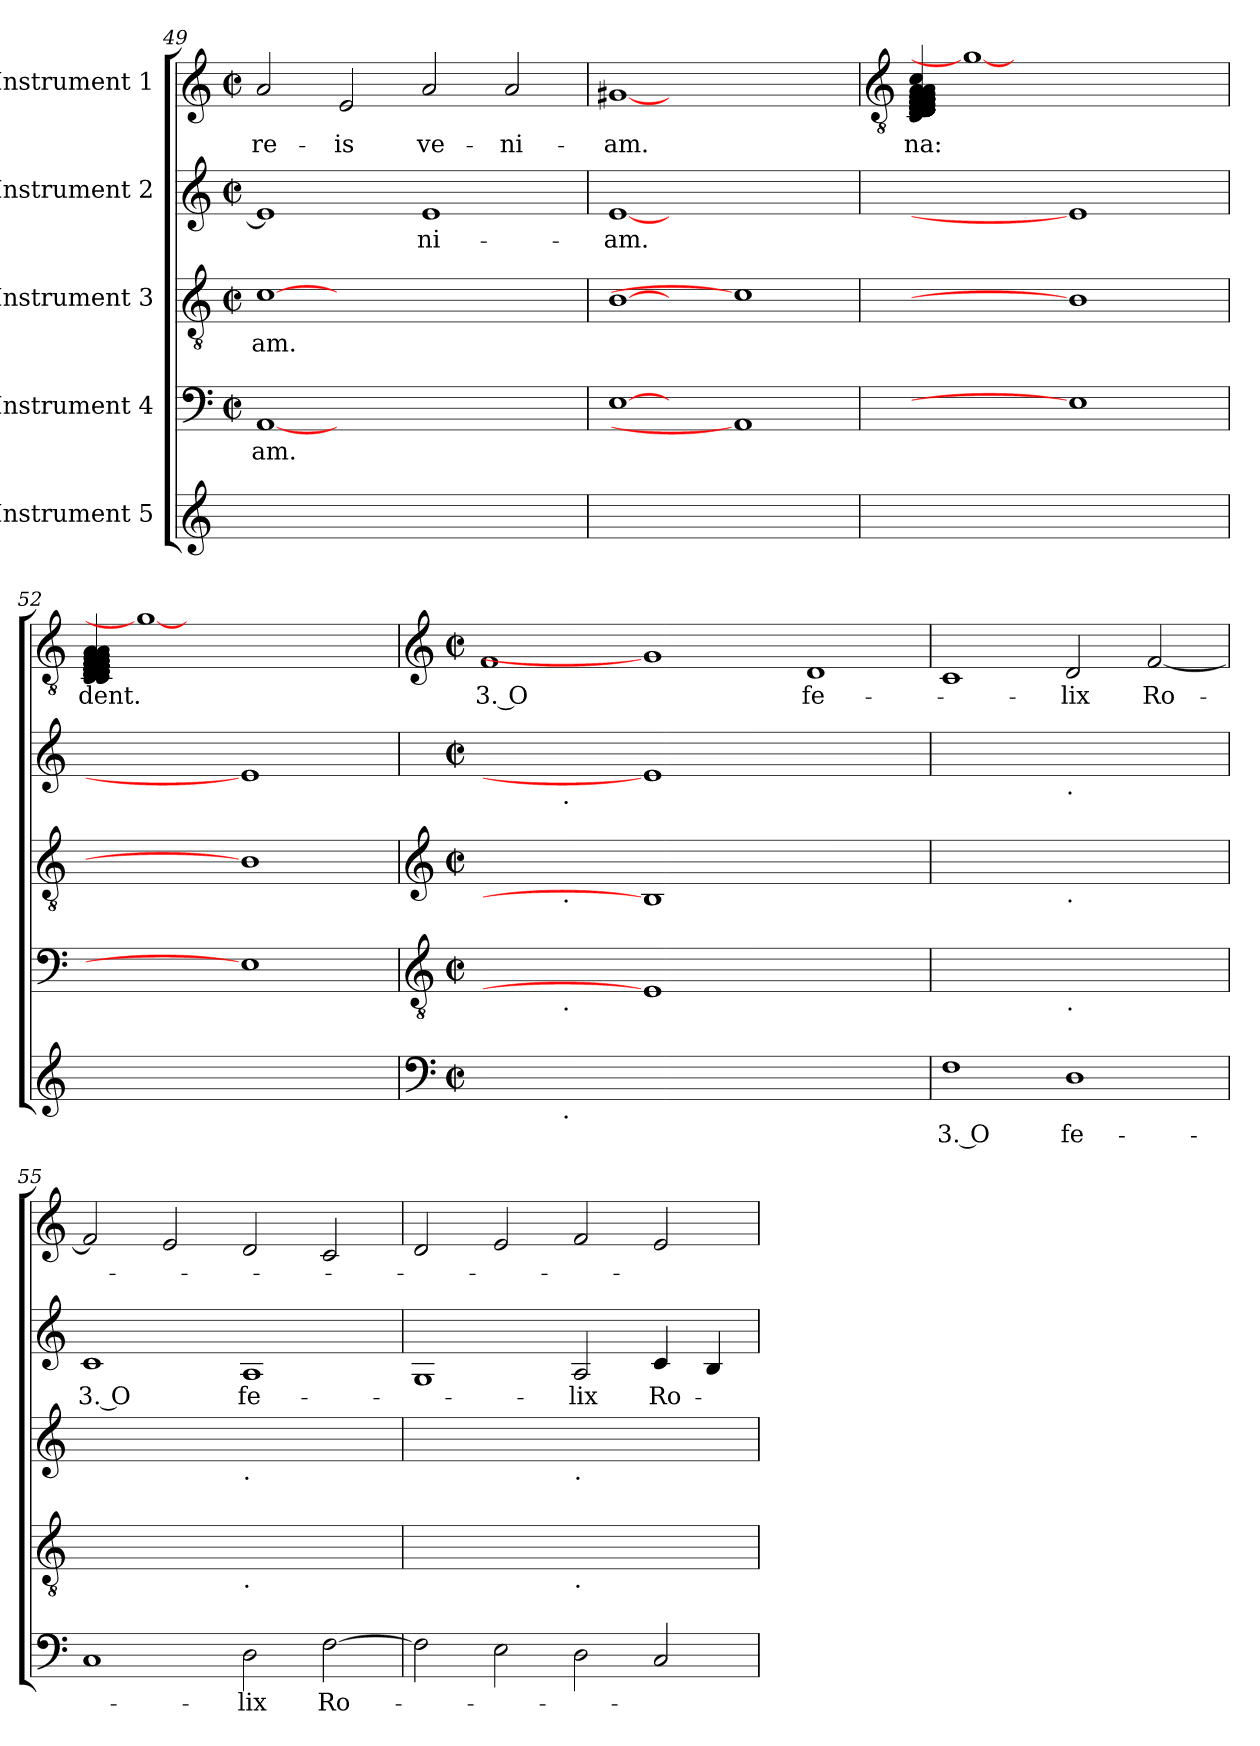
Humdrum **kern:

**kern	**text	**kern	**text	**kern	**text	**kern	**text	**kern	**text
*part5	*part5	*part4	*part4	*part3	*part3	*part2	*part2	*part1	*part1
*staff5	*staff5	*staff4	*staff4	*staff3	*staff3	*staff2	*staff2	*staff1	*staff1
*I"Instrument 5	*	*I"Instrument 4	*	*I"Instrument 3	*	*I"Instrument 2	*	*I"Instrument 1	*
*clefG2	*	*clefF4	*	*clefGv2	*	*clefG2	*	*clefG2	*
*k[]	*	*k[]	*	*k[]	*	*k[]	*	*k[]	*
*	*	*M2/2	*	*M2/2	*	*M2/2	*	*M2/2	*
*	*	*met(c|)	*	*met(c|)	*	*met(c|)	*	*met(c|)	*
=49	=49	=49	=49	=49	=49	=49	=49	=49	=49
!	!	!	!LO:LY:b	!	!LO:LY:b	!	!	!	!LO:LY:b
1ryy	.	[1AA	-am.	[1c	-am.	1e]	.	2a/	re-
!	!	!	!	!	!	!	!	!	!LO:LY:b
.	.	.	.	.	.	.	.	2e/	-is
!	!	!	!	!	!	!	!LO:LY:b	!	!LO:LY:b
1ryy	.	1ryy	.	1ryy	.	1e	-ni-	2a/	ve-
!	!	!	!	!	!	!	!	!	!LO:LY:b
.	.	.	.	.	.	.	.	2a/	-ni-
=50	=50	=50	=50	=50	=50	=50	=50	=50	=50
!	!	!	!	!	!	!	!LO:LY:b	!	!LO:LY:b
1ryy	.	[1E\	.	[1B\	.	[1e/	-am.	[1g#X/	-am.
1ryy	.	1AA]	.	1c]	.	1ryy	.	1ryy	.
!!LO:LB:g=z
=51	=51	=51	=51	=51	=51	=51	=51	=51	=51
*	*	*	*	*	*	*	*	*clefGv2	*
!	!	!	!	!	!	!	!	!LO:N:n=12:head=diamond	!
!	!	!	!	!	!	!	!	!LO:N:n=20:head=diamond	!LO:LY:b
1ryy	.	1ryy	.	1ryy	.	1ryy	.	4C/ 4D/ 4D/ 4D/ 4D/ 4D/ 4D/ 4D/ 4E/ 4E/ 4E/ 4E/ 4E/ 4E/ 4E/ 4F/ 4F/ 4F/ 4F/ 4F/ 4F/ 4F/ 4F/ 4F/ 4G/ 4G/ 4G/ 4G/ 4A/ 4A/ 4c/	-na:
.	.	.	.	.	.	.	.	1g#/_	.
1ryy	.	1E\_	.	1B\_	.	1e/_	.	.	.
.	.	.	.	.	.	.	.	2.ryy	.
!!LO:LB:g=z
=52	=52	=52	=52	=52	=52	=52	=52	=52	=52
!	!	!	!	!	!	!	!	!LO:N:n=3:head=diamond	!
!	!	!	!	!	!	!	!	!LO:N:n=28:head=diamond	!
!	!	!	!	!	!	!	!	!LO:N:n=35:head=diamond	!LO:LY:b
1ryy	.	1ryy	.	1ryy	.	1ryy	.	4C/ 4C/ 4D/ 4D/ 4D/ 4D/ 4D/ 4D/ 4D/ 4D/ 4D/ 4D/ 4D/ 4E/ 4E/ 4E/ 4E/ 4E/ 4E/ 4E/ 4E/ 4E/ 4E/ 4E/ 4E/ 4F/ 4F/ 4F/ 4F/ 4F/ 4F/ 4F/ 4G/ 4G/ 4G/ 4G/ 4A/ 4A/	-dent.
.	.	.	.	.	.	.	.	1g#/_	.
1ryy	.	1E\_	.	1B\_	.	1e/_	.	.	.
.	.	.	.	.	.	.	.	2.ryy	.
!!LO:PB:g=z
=53	=53	=53	=53	=53	=53	=53	=53	=53	=53
*clefF4	*	*clefGv2	*	*clefG2	*	*	*	*clefG2	*
*M2/2	*	*M2/2	*	*M2/2	*	*M2/2	*	*M2/2	*
*met(c|)	*	*met(c|)	*	*met(c|)	*	*met(c|)	*	*met(c|)	*
!	!	!	!	!	!	!	!	!	!LO:LY:b
*^	*	*^	*	*^	*	*^	*	*	*
1ryy	2ryy	.	1ryy	2ryy	.	1ryy	2ryy	.	1ryy	2ryy	.	1f	3. O
!	!	!	!	!	!	!	!	!	!	!LO:TX:b:t=.	!	!	!
!	!	!	!	!	!	!	!LO:TX:b:t=.	!	!	!	!	!	!
!	!	!	!	!LO:TX:b:t=.	!	!	!	!	!	!	!	!	!
!	!LO:TX:b:t=.	!	!	!	!	!	!	!	!	!	!	!	!
.	1ryy	.	.	1ryy	.	.	1ryy	.	.	1ryy	.	.	.
0ryy	.	.	1E\]	.	.	1B\]	.	.	1e/]	.	.	1g#/]	.
.	1.ryy	.	.	1.ryy	.	.	1.ryy	.	.	1.ryy	.	.	.
!	!	!	!	!	!	!	!	!	!	!	!	!	!LO:LY:b
.	.	.	1ryy	.	.	1ryy	.	.	1ryy	.	.	1d	fe-
=54	=54	=54	=54	=54	=54	=54	=54	=54	=54	=54	=54	=54	=54
!	!	!LO:LY:b	!	!	!	!	!	!	!	!	!	!	!
*v	*v	*	*	*	*	*v	*v	*	*v	*v	*	*	*
*	*	*v	*v	*	*	*	*	*	*	*
1F	3. O	1ryy	.	1ryy	.	1ryy	.	1c	.
!	!	!	!	!	!	!LO:TX:b:t=.	!	!	!
!	!	!	!	!LO:TX:b:t=.	!	!	!	!	!
!	!	!LO:TX:b:t=.	!	!	!	!	!	!	!
!	!LO:LY:b	!	!	!	!	!	!	!	!LO:LY:b
1D	fe-	1ryy	.	1ryy	.	1ryy	.	2d/	-lix
!	!	!	!	!	!	!	!	!	!LO:LY:b
.	.	.	.	.	.	.	.	[<2f/	Ro-
=55	=55	=55	=55	=55	=55	=55	=55	=55	=55
!	!	!	!	!	!	!	!LO:LY:b	!	!
1C	.	1ryy	.	1ryy	.	1c	3. O	2f/]	.
.	.	.	.	.	.	.	.	2e/	.
!	!	!	!	!LO:TX:b:t=.	!	!	!	!	!
!	!	!LO:TX:b:t=.	!	!	!	!	!	!	!
!	!LO:LY:b	!	!	!	!	!	!LO:LY:b	!	!
2D\	-lix	1ryy	.	1ryy	.	1A	fe-	2d/	.
!	!LO:LY:b	!	!	!	!	!	!	!	!
[>2F\	Ro-	.	.	.	.	.	.	2c/	.
=56	=56	=56	=56	=56	=56	=56	=56	=56	=56
2F\]	.	1ryy	.	1ryy	.	1G	.	2d/	.
2E\	.	.	.	.	.	.	.	2e/	.
!	!	!	!	!LO:TX:b:t=.	!	!	!	!	!
!	!	!LO:TX:b:t=.	!	!	!	!	!	!	!
!	!	!	!	!	!	!	!LO:LY:b	!	!
2D\	.	1ryy	.	1ryy	.	2A/	-lix	2f/	.
!	!	!	!	!	!	!	!LO:LY:b	!	!
2C/	.	.	.	.	.	4c/	Ro-	2e/	.
.	.	.	.	.	.	4B/	.	.	.
=	=	=	=	=	=	=	=	=	=
*-	*-	*-	*-	*-	*-	*-	*-	*-	*-
